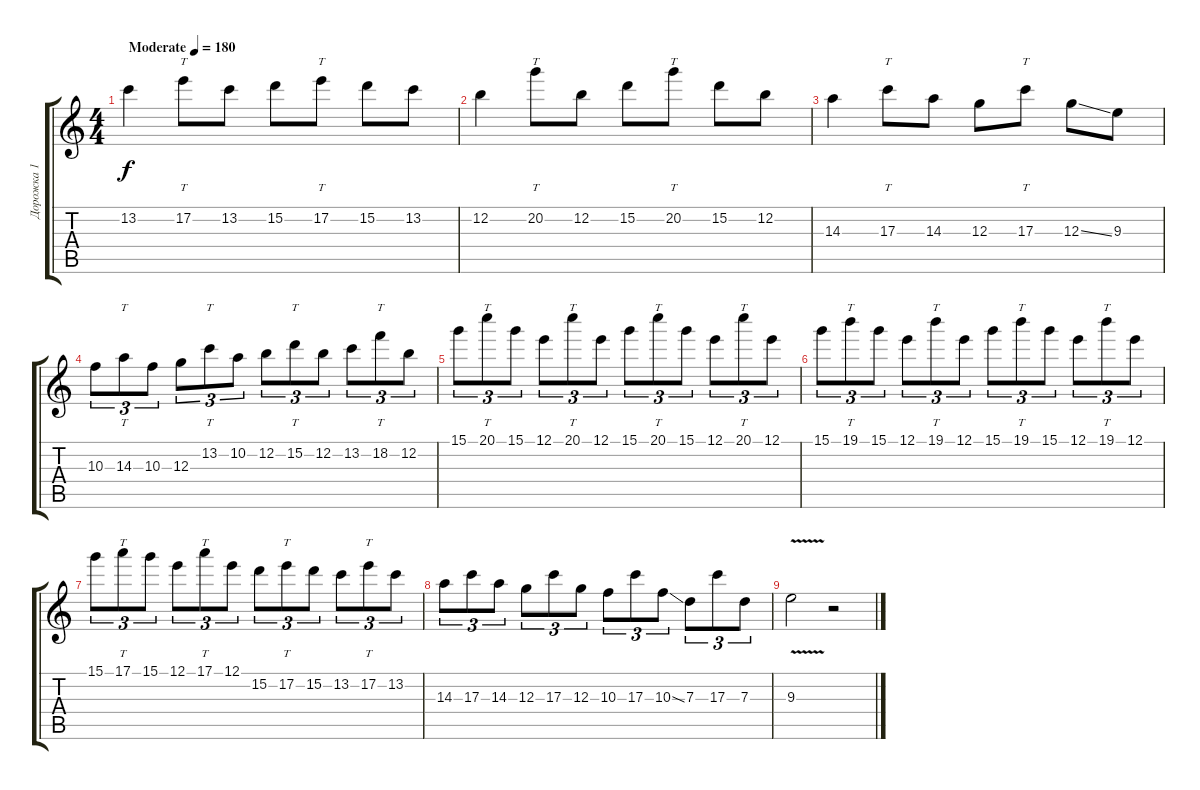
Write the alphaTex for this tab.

\track ("Дорожка 1" "Дорожка 1") {instrument overdrivenguitar}
\staff {score tabs}
\tuning (E4 B3 G3 D3 A2 E2) {hide}
\ts (4 4)
\tempo (180 "Moderate")
\clef g2
\ks c
13.2.4{dy f instrument overdrivenguitar} 17.2.8{tt} 13.2.8 15.2.8 17.2.8{tt} 15.2.8 13.2.8 |
12.2.4 20.2.8{tt} 12.2.8 15.2.8 20.2.8{tt} 15.2.8 12.2.8 |
14.3.4 17.3.8{tt} 14.3.8 12.3.8 17.3.8{tt} 12.3{ss}.8 9.3.8 |
10.3.8{tu (3 2)} 14.3.8{tt tu (3 2)} 10.3.8{tu (3 2)} 12.3.8{tu (3 2)} 13.2.8{tt tu (3 2)} 10.2.8{tu (3 2)} 12.2.8{tu (3 2)} 15.2.8{tt tu (3 2)} 12.2.8{tu (3 2)} 13.2.8{tu (3 2)} 18.2.8{tt tu (3 2)} 12.2.8{tu (3 2)} |
15.1.8{tu (3 2)} 20.1.8{tt tu (3 2)} 15.1.8{tu (3 2)} 12.1.8{tu (3 2)} 20.1.8{tt tu (3 2)} 12.1.8{tu (3 2)} 15.1.8{tu (3 2)} 20.1.8{tt tu (3 2)} 15.1.8{tu (3 2)} 12.1.8{tu (3 2)} 20.1.8{tt tu (3 2)} 12.1.8{tu (3 2)} |
15.1.8{tu (3 2)} 19.1.8{tt tu (3 2)} 15.1.8{tu (3 2)} 12.1.8{tu (3 2)} 19.1.8{tt tu (3 2)} 12.1.8{tu (3 2)} 15.1.8{tu (3 2)} 19.1.8{tt tu (3 2)} 15.1.8{tu (3 2)} 12.1.8{tu (3 2)} 19.1.8{tt tu (3 2)} 12.1.8{tu (3 2)} |
15.1.8{tu (3 2)} 17.1.8{tt tu (3 2)} 15.1.8{tu (3 2)} 12.1.8{tu (3 2)} 17.1.8{tt tu (3 2)} 12.1.8{tu (3 2)} 15.2.8{tu (3 2)} 17.2.8{tt tu (3 2)} 15.2.8{tu (3 2)} 13.2.8{tu (3 2)} 17.2.8{tt tu (3 2)} 13.2.8{tu (3 2)} |
14.3.8{tu (3 2)} 17.3.8{tu (3 2)} 14.3.8{tu (3 2)} 12.3.8{tu (3 2)} 17.3.8{tu (3 2)} 12.3.8{tu (3 2)} 10.3.8{tu (3 2)} 17.3.8{tu (3 2)} 10.3{ss}.8{tu (3 2)} 7.3.8{tu (3 2)} 17.3.8{tu (3 2)} 7.3.8{tu (3 2)} |
9.3{v}.2 r.2
